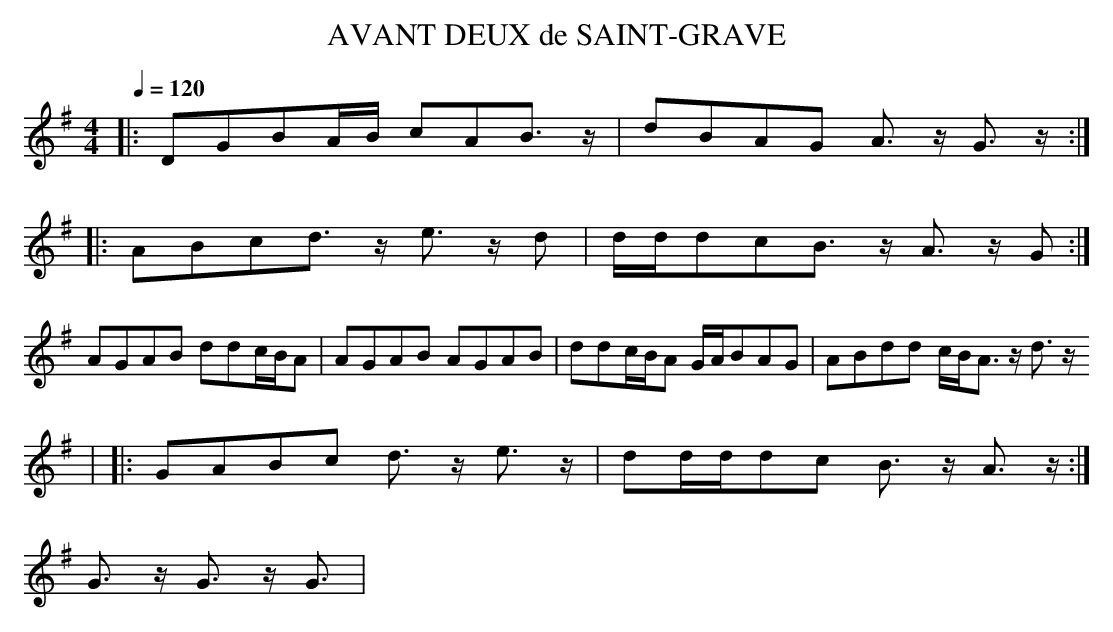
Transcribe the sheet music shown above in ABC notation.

X:1
T:AVANT DEUX de SAINT-GRAVE
M:4/4
L:1/8
Q:1/4=120
K:G
|:DGBA/2B/2 cAB3/2 z/2 |dBAG A3/2 z/2 G3/2 z/2:|
|:ABcd3/2 z/2 e3/2 z/2 d|d/2d/2dcB3/2 z/2 A3/2 z/2 G:|
AGAB ddc/2B/2A|AGAB AGAB|ddc/2B/2A G/2A/2BAG|ABdd c/2B/2A3/2 z/2 d3/2 z/
2 |
|:GABc d3/2 z/2 e3/2 z/2 |dd/2d/2dc B3/2 z/2 A3/2 z/2:|
G3/2 z/2 G3/2 z/2 G3/2|
